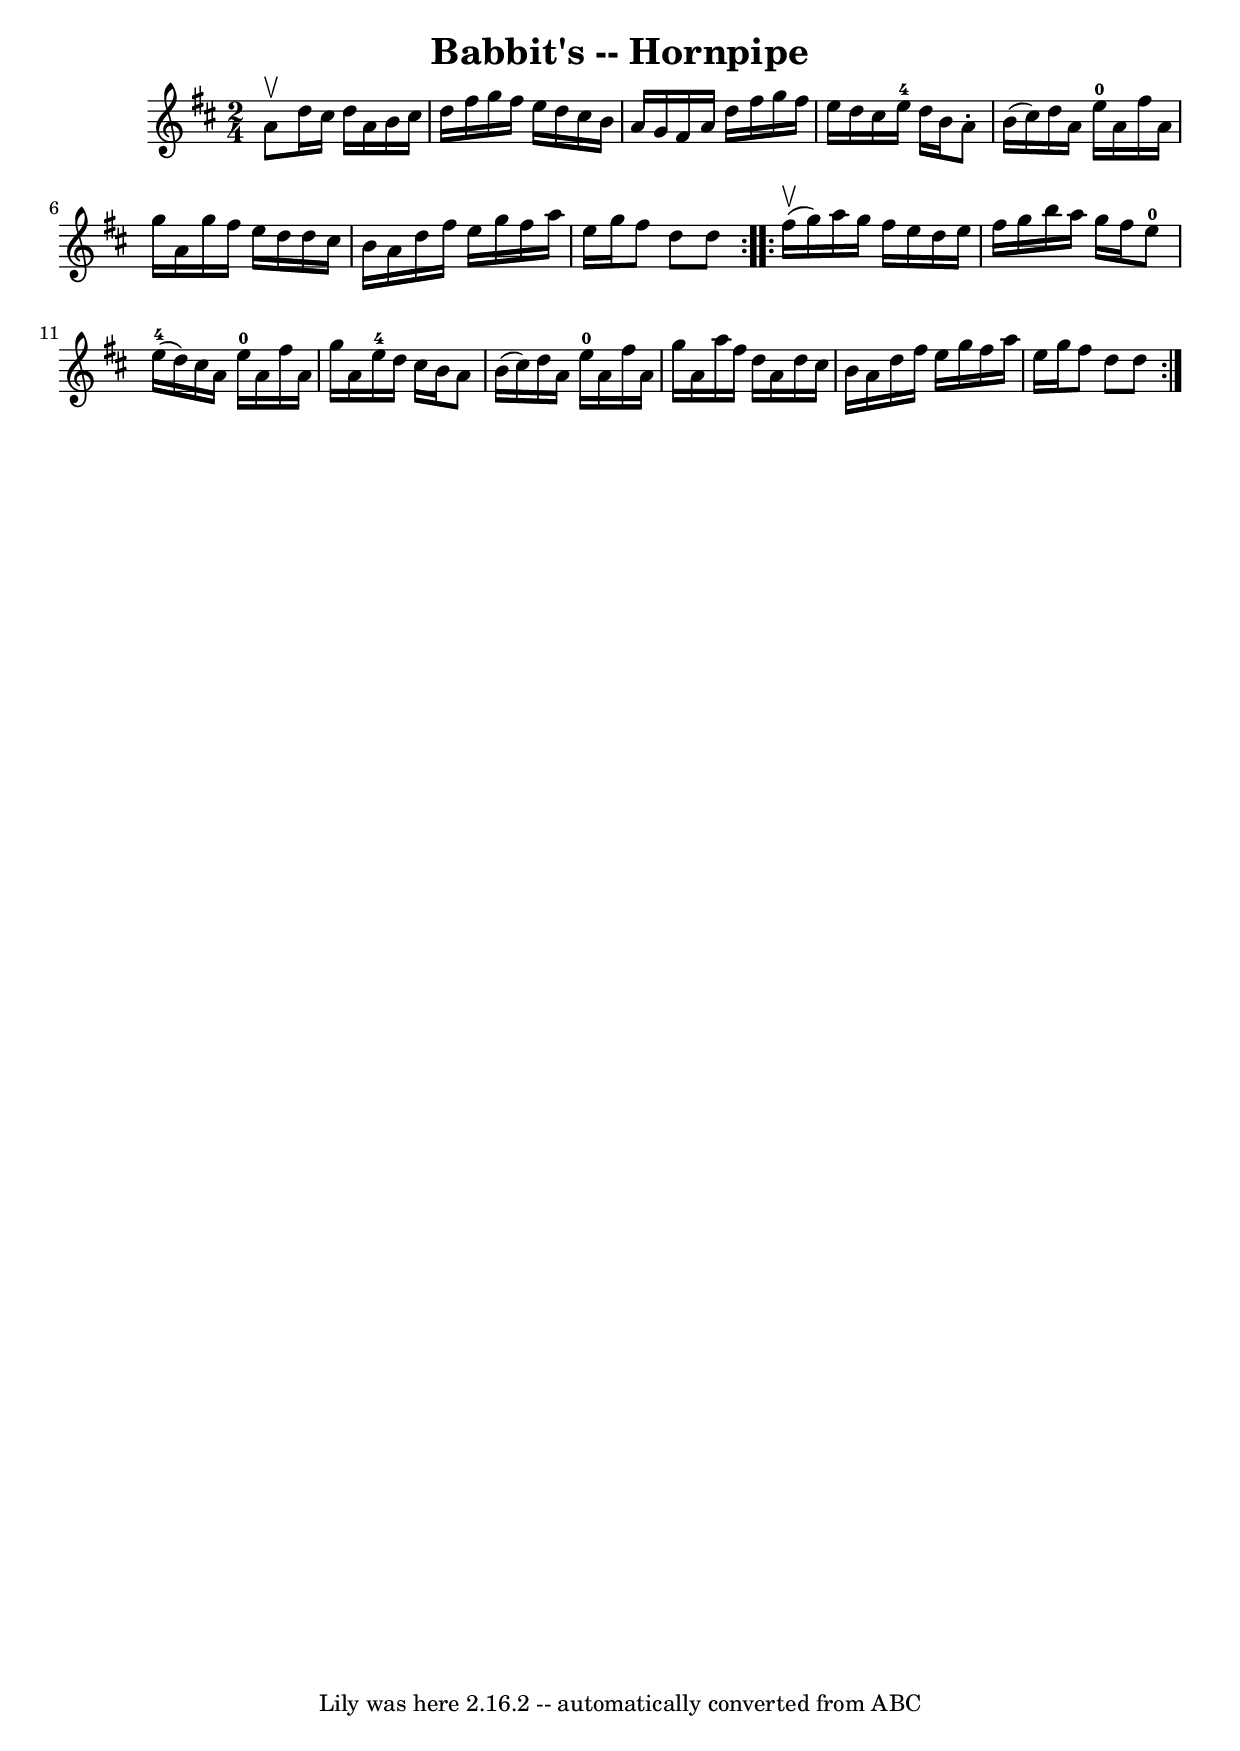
\version "2.16.2"
\include "Mammoth.ily"
\header {
  %% book = "Cole's 1000 Fiddle Tunes"
  crossRefNumber = "1"
  footnotes = ""
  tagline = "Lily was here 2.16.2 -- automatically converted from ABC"
  title = "Babbit's -- Hornpipe"

}
voicedefault =  {



  \repeat volta 2 {

    \time 2/4 
    \key d \major
    a'8^\upbow |
    d''16 cis''16 d''16    
    a'16 b'16 cis''16 d''16 fis''16  |
    g''16 fis''16    
    e''16 d''16 cis''16 b'16 a'16 g'16  |
    fis'16 a'16    
    d''16 fis''16 g''16 fis''16 e''16 d''16  |
    cis''16    
    e''16-4 d''16 b'16 a'8 -. b'16 (cis''16) |
    d''16  
    a'16 e''16-0 a'16 fis''16 a'16 g''16 a'16  |
    
    g''16 fis''16 e''16 d''16 d''16 cis''16 b'16 a'16  
    |
    d''16 fis''16 e''16 g''16 fis''16 a''16 e''16    
    g''16  |
    fis''8 d''8 d''8  
  }     
  \repeat volta 2 {
    fis''16 
    (^\upbow g''16) |
    a''16 g''16 fis''16 e''16 d''16    
    e''16 fis''16 g''16  |
    b''16 a''16 g''16 fis''16      
    e''8-0 e''16-4(d''16) |
    cis''16 a'16 e''16 -0 a'16 fis''16 a'16 g''16 a'16  |
    e''16-4 d''16  
    cis''16 b'16 a'8 b'16 (cis''16) |
    d''16 a'16    
    e''16-0 a'16 fis''16 a'16 g''16 a'16  |
    a''16    
    fis''16 d''16 a'16 d''16 cis''16 b'16 a'16  |
    d''16  
    fis''16 e''16 g''16 fis''16 a''16 e''16 g''16  |
    
    fis''8 d''8 d''8  
  }   

}

\score{
  <<

    \context Staff="default"
    {
      \voicedefault 
      
    }

  >>
  \layout {
    
  }
  \midi {
  }

}
